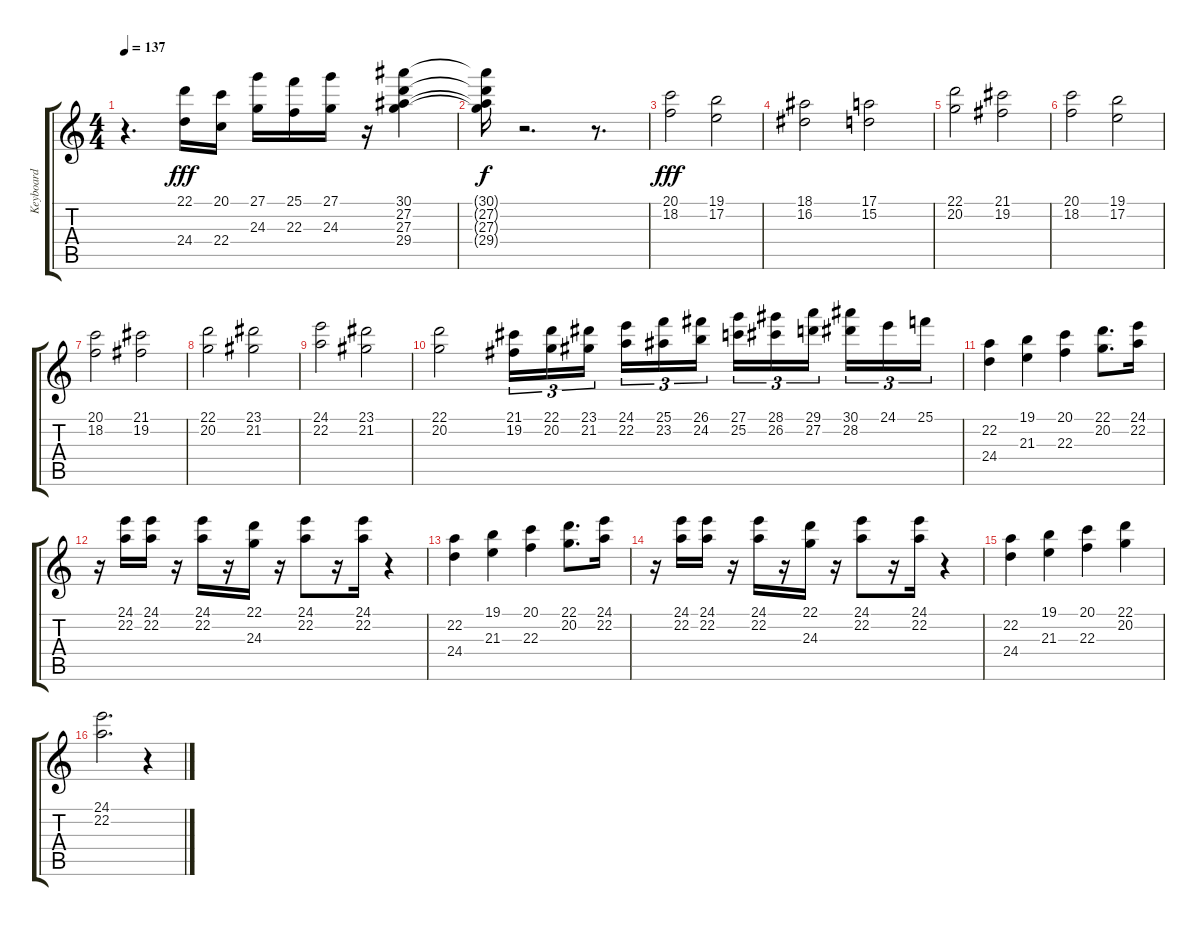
\track ("Keyboard" "Keyboard") {instrument rockorgan}
\staff {score tabs}
\tuning (E4 B3 G3 D3 A2 E2) {hide}
\ts (4 4)
\tempo 137
\clef g2
\ks c
r.4{d dy f} (22.1 24.4).16{dy fff} (20.1 22.4).16 (27.1 24.3).16 (25.1 22.3).16 (27.1 24.3).16 r.16 (30.1 27.2 27.3 29.4).4 |
(30.1{t} 27.2{t} 27.3{t} 29.4{t}).16{dy f} r.2{d} r.8{d} |
(20.1 18.2).2{dy fff} (19.1 17.2).2 |
(18.1 16.2).2 (17.1 15.2).2 |
(22.1 20.2).2 (21.1 19.2).2 |
(20.1 18.2).2 (19.1 17.2).2 |
(20.1 18.2).2 (21.1 19.2).2 |
(22.1 20.2).2 (23.1 21.2).2 |
(24.1 22.2).2 (23.1 21.2).2 |
(22.1 20.2).2 (21.1 19.2).16{tu (3 2)} (22.1 20.2).16{tu (3 2)} (23.1 21.2).16{tu (3 2) beam splitsecondary} (24.1 22.2).16{tu (3 2)} (25.1 23.2).16{tu (3 2)} (26.1 24.2).16{tu (3 2)} (27.1 25.2).16{tu (3 2)} (28.1 26.2).16{tu (3 2)} (29.1 27.2).16{tu (3 2) beam splitsecondary} (30.1 28.2).16{tu (3 2)} 24.1.16{tu (3 2)} 25.1.16{tu (3 2)} |
(22.2 24.4).4 (19.1 21.3).4 (20.1 22.3).4 (22.1 20.2).8{d} (24.1 22.2).16 |
r.16 (24.1 22.2).16 (24.1 22.2).16 r.16 (24.1 22.2).16 r.16 (22.1 24.3).16 r.16 (24.1 22.2).8 r.16 (24.1 22.2).16 r.4 |
(22.2 24.4).4 (19.1 21.3).4 (20.1 22.3).4 (22.1 20.2).8{d} (24.1 22.2).16 |
r.16 (24.1 22.2).16 (24.1 22.2).16 r.16 (24.1 22.2).16 r.16 (22.1 24.3).16 r.16 (24.1 22.2).8 r.16 (24.1 22.2).16 r.4 |
(22.2 24.4).4 (19.1 21.3).4 (20.1 22.3).4 (22.1 20.2).4 |
(24.1 22.2).2{d} r.4
